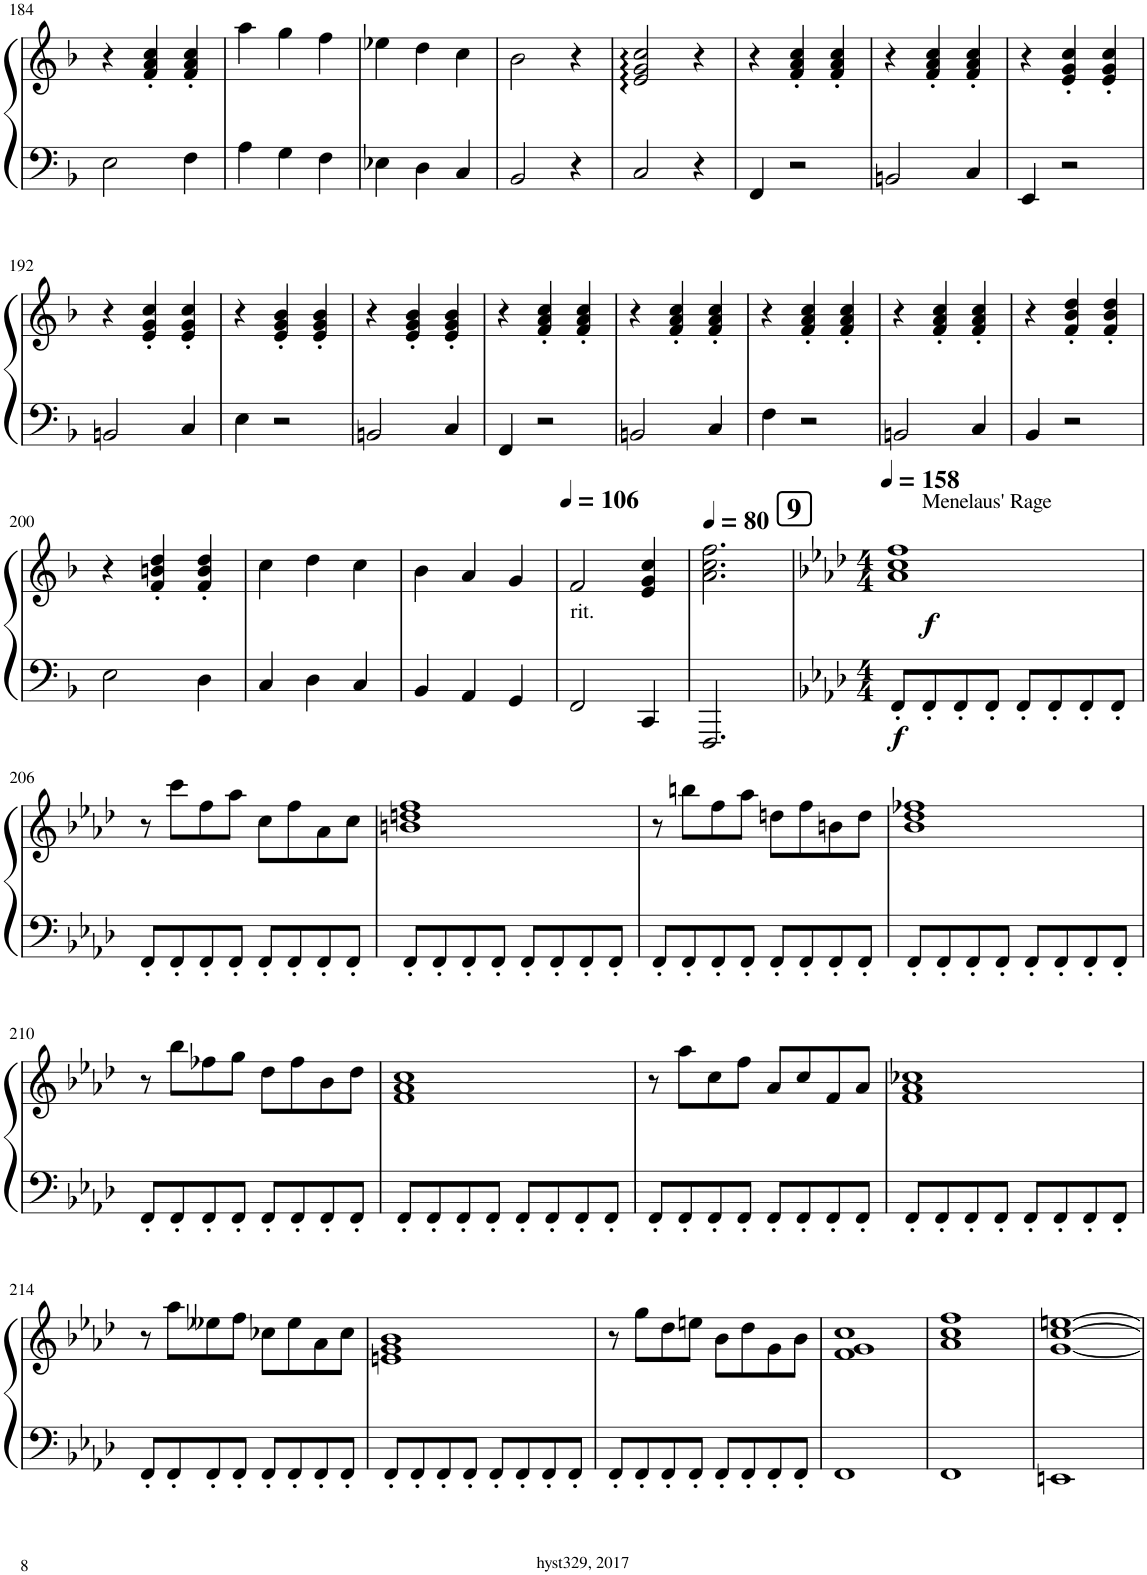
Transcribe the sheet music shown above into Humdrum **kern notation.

**kern	**kern	**dynam
*part1	*part1	*part1
*staff2	*staff1	*staff1/2
*I"Piano	*	*
*I'Pno.	*	*
!!LO:PB:g=z
*clefF4	*clefG2	*
*k[b-]	*k[b-]	*
*M3/4	*M3/4	*
=184	=184	=184
2E\	4r	.
.	4f/' 4a/' 4cc/'	.
4F\	4f/' 4a/' 4cc/'	.
=185	=185	=185
4A\	4aa\	.
4G\	4gg\	.
4F\	4ff\	.
=186	=186	=186
4E-X\	4ee-X\	.
4D\	4dd\	.
4C/	4cc\	.
=187	=187	=187
2BB-/	2b-\	.
4r	4r	.
=188	=188	=188
2C/	2e/ 2g/ 2cc/	.
4r	4r	.
=189	=189	=189
4FF/	4r	.
2r	4f/' 4a/' 4cc/'	.
.	4f/' 4a/' 4cc/'	.
=190	=190	=190
2BBn/	4r	.
.	4f/' 4a/' 4cc/'	.
4C/	4f/' 4a/' 4cc/'	.
=191	=191	=191
4EE/	4r	.
2r	4e/' 4g/' 4cc/'	.
.	4e/' 4g/' 4cc/'	.
!!LO:LB:g=z
=192	=192	=192
2BBn/	4r	.
.	4e/' 4g/' 4cc/'	.
4C/	4e/' 4g/' 4cc/'	.
=193	=193	=193
4E\	4r	.
2r	4e/' 4g/' 4b-/'	.
.	4e/' 4g/' 4b-/'	.
=194	=194	=194
2BBn/	4r	.
.	4e/' 4g/' 4b-/'	.
4C/	4e/' 4g/' 4b-/'	.
=195	=195	=195
4FF/	4r	.
2r	4f/' 4a/' 4cc/'	.
.	4f/' 4a/' 4cc/'	.
=196	=196	=196
2BBn/	4r	.
.	4f/' 4a/' 4cc/'	.
4C/	4f/' 4a/' 4cc/'	.
=197	=197	=197
4F\	4r	.
2r	4f/' 4a/' 4cc/'	.
.	4f/' 4a/' 4cc/'	.
=198	=198	=198
2BBn/	4r	.
.	4f/' 4a/' 4cc/'	.
4C/	4f/' 4a/' 4cc/'	.
=199	=199	=199
4BB-/	4r	.
2r	4f/' 4b-/' 4dd/'	.
.	4f/' 4b-/' 4dd/'	.
!!LO:LB:g=z
=200	=200	=200
2E\	4r	.
.	4f/' 4bn/' 4dd/'	.
4D\	4f/' 4b/' 4dd/'	.
=201	=201	=201
4C/	4cc\	.
4D\	4dd\	.
4C/	4cc\	.
=202	=202	=202
4BB-/	4b-\	.
4AA/	4a/	.
4GG/	4g/	.
=203	=203	=203
*	*MM106	*
!LO:TX:a:t=rit.	!	!
2FF/	2f/	.
4CC/	4e/ 4g/ 4cc/	.
=204	=204	=204
*	*MM80	*
2.FFF/	2.a\ 2.cc\ 2.ff\	.
=205	=205	=205
!!LO:REH:place=s1:a:B:cj:fs=14:t=9
*k[b-e-a-d-]	*k[b-e-a-d-]	*
*M4/4	*M4/4	*
*	*MM158	*
!	!LO:TX:a:t=Menelaus' Rage	!
!	!	!LO:DY:b=2
*	*^	*
8FF'/L	1a- 1cc 1ff	8ryy	f
!	!	!	!LO:DY:b
8FF'/	.	2..ryy	f
8FF'/	.	.	.
8FF'/J	.	.	.
8FF'/L	.	.	.
8FF'/	.	.	.
8FF'/	.	.	.
8FF'/J	.	.	.
*	*v	*v	*
!!LO:LB:g=z
=206	=206	=206
8FF'/L	8r	.
8FF'/	8ccc\L	.
8FF'/	8ff\	.
8FF'/J	8aa-\J	.
8FF'/L	8cc\L	.
8FF'/	8ff\	.
8FF'/	8a-\	.
8FF'/J	8cc\J	.
=207	=207	=207
8FF'/L	1bn 1ddn 1ff	.
8FF'/	.	.
8FF'/	.	.
8FF'/J	.	.
8FF'/L	.	.
8FF'/	.	.
8FF'/	.	.
8FF'/J	.	.
=208	=208	=208
8FF'/L	8r	.
8FF'/	8bbn\L	.
8FF'/	8ff\	.
8FF'/J	8aa-\J	.
8FF'/L	8ddn\L	.
8FF'/	8ff\	.
8FF'/	8bn\	.
8FF'/J	8dd\J	.
=209	=209	=209
8FF'/L	1b- 1dd- 1ff-X	.
8FF'/	.	.
8FF'/	.	.
8FF'/J	.	.
8FF'/L	.	.
8FF'/	.	.
8FF'/	.	.
8FF'/J	.	.
!!LO:LB:g=z
=210	=210	=210
8FF'/L	8r	.
8FF'/	8bb-\L	.
8FF'/	8ff-X\	.
8FF'/J	8gg\J	.
8FF'/L	8dd-\L	.
8FF'/	8ff-\	.
8FF'/	8b-\	.
8FF'/J	8dd-\J	.
=211	=211	=211
8FF'/L	1f 1a- 1cc	.
8FF'/	.	.
8FF'/	.	.
8FF'/J	.	.
8FF'/L	.	.
8FF'/	.	.
8FF'/	.	.
8FF'/J	.	.
=212	=212	=212
8FF'/L	8r	.
8FF'/	8aa-\L	.
8FF'/	8cc\	.
8FF'/J	8ff\J	.
8FF'/L	8a-/L	.
8FF'/	8cc/	.
8FF'/	8f/	.
8FF'/J	8a-/J	.
=213	=213	=213
8FF'/L	1f 1a- 1cc-X	.
8FF'/	.	.
8FF'/	.	.
8FF'/J	.	.
8FF'/L	.	.
8FF'/	.	.
8FF'/	.	.
8FF'/J	.	.
!!LO:LB:g=z
=214	=214	=214
8FF'/L	8r	.
8FF'/	8aa-\L	.
8FF'/	8ee--X\	.
8FF'/J	8ff\J	.
8FF'/L	8cc-X\L	.
8FF'/	8ee--\	.
8FF'/	8a-\	.
8FF'/J	8cc-\J	.
=215	=215	=215
8FF'/L	1en 1g 1b-	.
8FF'/	.	.
8FF'/	.	.
8FF'/J	.	.
8FF'/L	.	.
8FF'/	.	.
8FF'/	.	.
8FF'/J	.	.
=216	=216	=216
8FF'/L	8r	.
8FF'/	8gg\L	.
8FF'/	8dd-\	.
8FF'/J	8een\J	.
8FF'/L	8b-\L	.
8FF'/	8dd-\	.
8FF'/	8g\	.
8FF'/J	8b-\J	.
=217	=217	=217
1FF	1f 1g 1cc	.
=218	=218	=218
1FF	1a- 1cc 1ff	.
=219	=219	=219
1EEn	[1g [1cc [1een	.
=	=	=
*-	*-	*-
